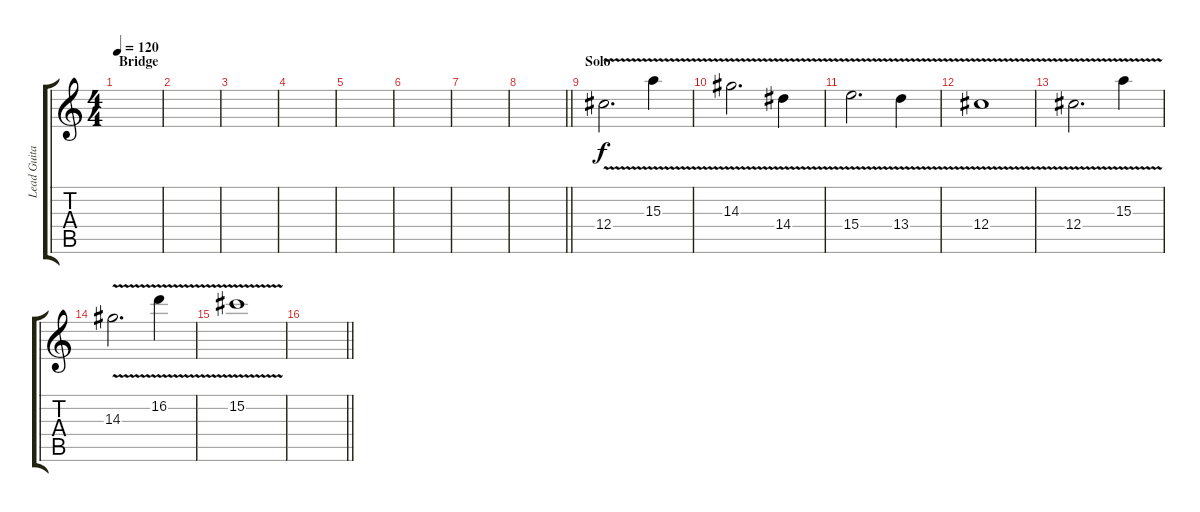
\track ("Lead Guitar" "Lead Guita") {instrument distortionguitar}
\staff {score tabs}
\tuning (Eb4 Bb3 Gb3 Db3 Ab2 Db2) {hide}
\ts (4 4)
\section ("" "Bridge")
\tempo 120
\clef g2
\ks c
|
|
|
|
|
|
|
\barLineRight lightlight
|
\section ("" "Solo")
12.4{v}.2{d} 15.3{v}.4 |
14.3{v}.2{d} 14.4{v}.4 |
15.4{v}.2{d} 13.4{v}.4 |
12.4{v}.1 |
12.4{v}.2{d} 15.3{v}.4 |
14.3{v}.2{d} 16.2{v}.4 |
15.2{v}.1 |
\barLineRight lightlight
